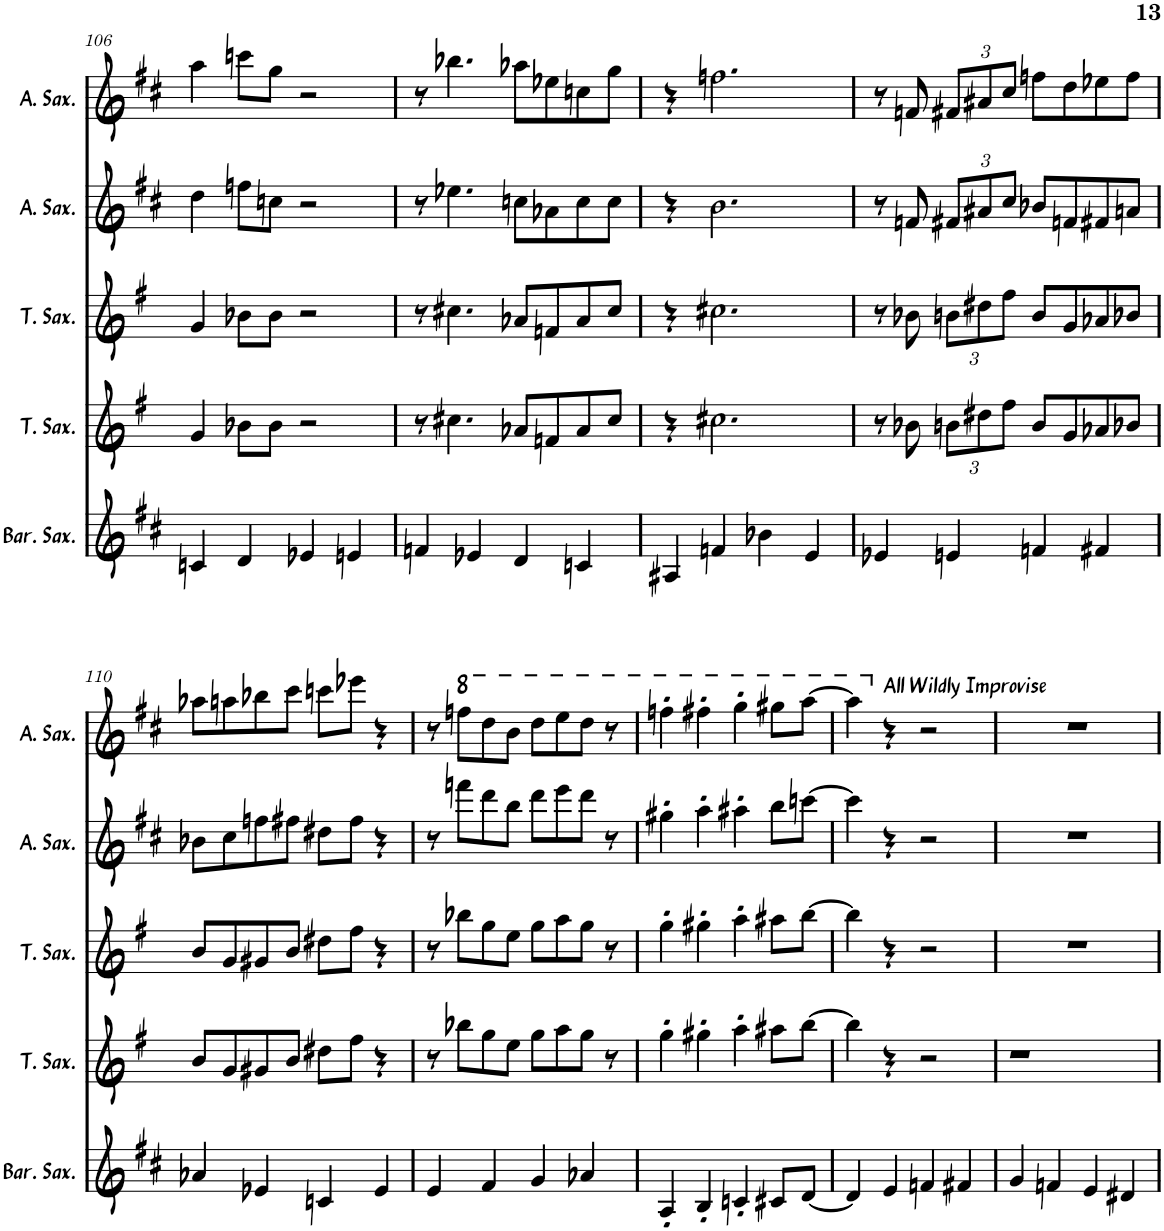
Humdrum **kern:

**kern	**kern	**kern	**kern	**kern
*part5	*part4	*part3	*part2	*part1
*staff5	*staff4	*staff3	*staff2	*staff1
*I"Baritone Saxophone	*I"Tenor Saxophone	*I"Tenor Saxophone	*I"Alto Saxophone	*I"Alto Saxophone
*I'Bar. Sax.	*I'T. Sax.	*I'T. Sax.	*I'A. Sax.	*I'A. Sax.
!!LO:PB:g=z
*clefG2	*clefG2	*clefG2	*clefG2	*clefG2
*Trd12c21	*Trd8c14	*Trd8c14	*Trd5c9	*Trd5c9
*k[f#c#]	*k[f#]	*k[f#]	*k[f#c#]	*k[f#c#]
*M4/4	*M4/4	*M4/4	*M4/4	*M4/4
=106	=106	=106	=106	=106
4cn/	4g/	4g/	4dd\	4aa\
4d/	8b-X\L	8b-X\L	8ffn\L	8cccn\L
.	8b-\J	8b-\J	8ccn\J	8gg\J
4e-X/	2r	2r	2r	2r
4en/	.	.	.	.
=107	=107	=107	=107	=107
4fn/	8r	8r	8r	8r
.	4.cc#X\	4.cc#X\	4.ee-X\	4.bb-X\
4e-X/	.	.	.	.
4d/	8a-X/L	8a-X/L	8ccn\L	8aa-X\L
.	8fn/	8fn/	8a-X\	8ee-X\
4cn/	8a-/	8a-/	8cc\	8ccn\
.	8cc#/J	8cc#/J	8cc\J	8gg\J
=108	=108	=108	=108	=108
4A#X/	4r	4r	4r	4r
4fn/	2.cc#X\	2.cc#X\	2.b\	2.ffn\
4b-X\	.	.	.	.
4e/	.	.	.	.
=109	=109	=109	=109	=109
4e-X/	8r	8r	8r	8r
.	8b-X\	8b-X\	8fn/	8fn/
*	*Xbrackettup	*Xbrackettup	*Xbrackettup	*Xbrackettup
4en/	12bn\L	12bn\L	12f#X/L	12f#X/L
.	12dd#X\	12dd#X\	12a#X/	12a#X/
.	12ff#\J	12ff#\J	12cc#/J	12cc#/J
4fn/	8b/L	8b/L	8b-X/L	8ffn\L
.	8g/	8g/	8fn/	8dd\
4f#X/	8a-X/	8a-X/	8f#X/	8ee-X\
.	8b-X/J	8b-X/J	8an/J	8ff\J
!!LO:LB:g=z
=110	=110	=110	=110	=110
4a-X/	8b/L	8b/L	8b-X\L	8aa-X\L
.	8g/	8g/	8cc#\	8aan\
4e-X/	8g#X/	8g#X/	8ffn\	8bb-X\
.	8b/J	8b/J	8ff#X\J	8ccc#\J
4cn/	8dd#X\L	8dd#X\L	8dd#X\L	8cccn\L
.	8ff#\J	8ff#\J	8ff#\J	8eee-X\J
4e-/	4r	4r	4r	4r
=111	=111	=111	=111	=111
4e/	8r	8r	8r	8r
*	*	*	*	*8va
.	8bb-X\L	8bb-X\L	8fffn\L	8fffn\L
4f#/	8gg\	8gg\	8ddd\	8ddd\
.	8ee\J	8ee\J	8bb\J	8bb\J
4g/	8gg\L	8gg\L	8ddd\L	8ddd\L
.	8aa\	8aa\	8eee\	8eee\
4a-X/	8gg\J	8gg\J	8ddd\J	8ddd\J
.	8r	8r	8r	8r
=112	=112	=112	=112	=112
4A'/	4gg'\	4gg'\	4gg#X'\	4fffn'\
4B'/	4gg#X'\	4gg#X'\	4aa'\	4fff#X'\
4cn'/	4aa'\	4aa'\	4aa#X'\	4ggg'\
8c#X/L	8aa#X\L	8aa#X\L	8bb\L	8ggg#X\L
[8d/J	[8bb\J	[8bb\J	[8cccn\J	[8aaa\J
=113	=113	=113	=113	=113
4d/]	4bb\]	4bb\]	4ccc\]	4aaa\]
*	*	*	*	*X8va
!	!	!	!	!LO:TX:a:t=All Wildly Improvise
4e/	4r	4r	4r	4r
4fn/	2r	2r	2r	2r
4f#X/	.	.	.	.
=114	=114	=114	=114	=114
4g/	1r	1r	1r	1r
4fn/	.	.	.	.
4e/	.	.	.	.
4d#X/	.	.	.	.
=	=	=	=	=
*-	*-	*-	*-	*-
